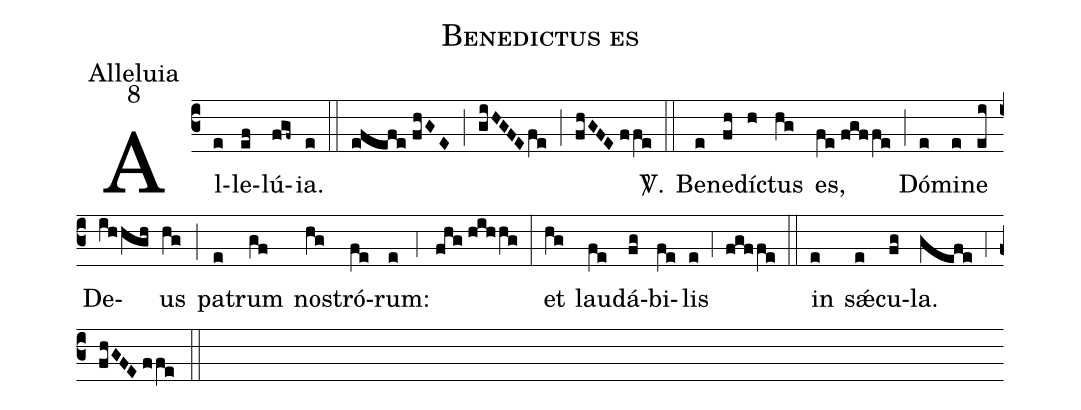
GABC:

name:Benedictus es;
office-part:Alleluia;
mode:8;
%%
(c3) Al(e)le(ef)lú(fgf~)ia.(e) (::) (efefe//fhGE) (;) (giHGFE/fe) (;) (fhGFE//ffe) <sp>V/</sp>.(::) Be(e)ne(fh)dí(h)ctus(hg) es,(fe//fgffe) (;) Dó(e)mi(e)ne(ei) De(ihhgh)us(hg) (;) pa(e)trum(gf) no(hg)stró(fe)rum:(e) (;4) (fhg//hihhg) (:) et(hg) lau(fe)dá(fg)bi(fe)lis(e) (;4) (fgffe) (::) in(e) s<sp>'ae</sp>(e)cu(fg)la.(gefe) (;4) (fhGFE//ffe) (::)
